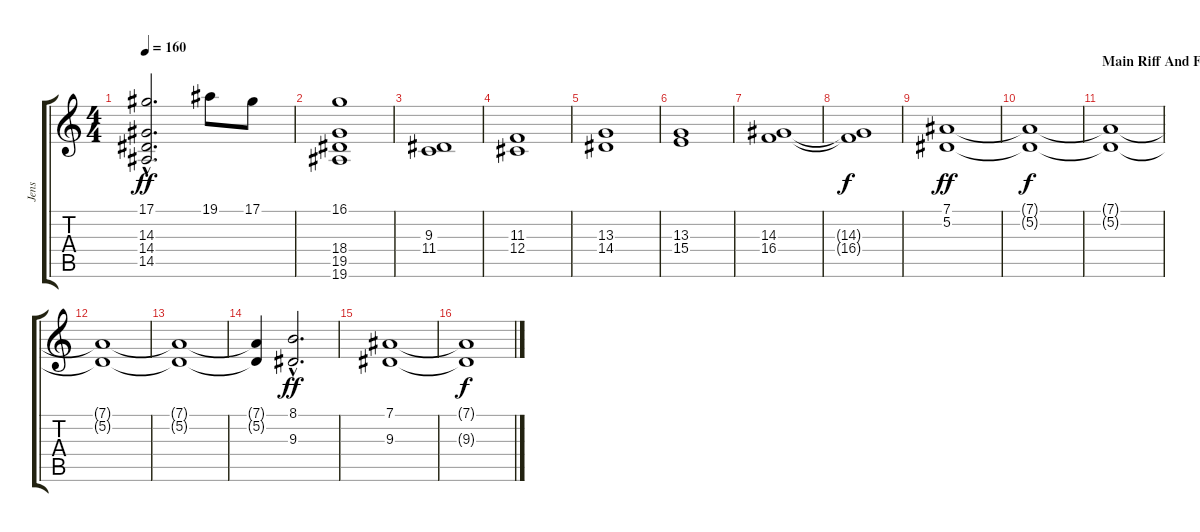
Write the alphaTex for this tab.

\track ("Jens" "Jens") {instrument choiraahs}
\staff {score tabs}
\tuning (Eb4 Bb3 Gb3 Db3 Ab2 Eb2) {hide}
\ts (4 4)
\tempo 160
\clef g2
\ks c
(17.1{hac} 14.3 14.4 14.5).2{d dy ff} 19.1.8 17.1.8 |
(16.1 18.4 19.5 19.6).1 |
(9.3 11.4).1 |
(11.3 12.4).1 |
(13.3 14.4).1 |
(13.3 15.4).1 |
(14.3 16.4).1 |
(14.3{t} 16.4{t}).1{dy f} |
(7.1 5.2).1{dy ff} |
(7.1{t} 5.2{t}).1{dy f} |
\section ("" "Main Riff And Fade Away")
(7.1{t} 5.2{t}).1 |
(7.1{t} 5.2{t}).1 |
(7.1{t} 5.2{t}).1 |
(7.1{t} 5.2{t}).4 (8.1{hac} 9.3{hac}).2{d dy ff} |
(7.1 9.3).1 |
(7.1{t} 9.3{t}).1{dy f}
